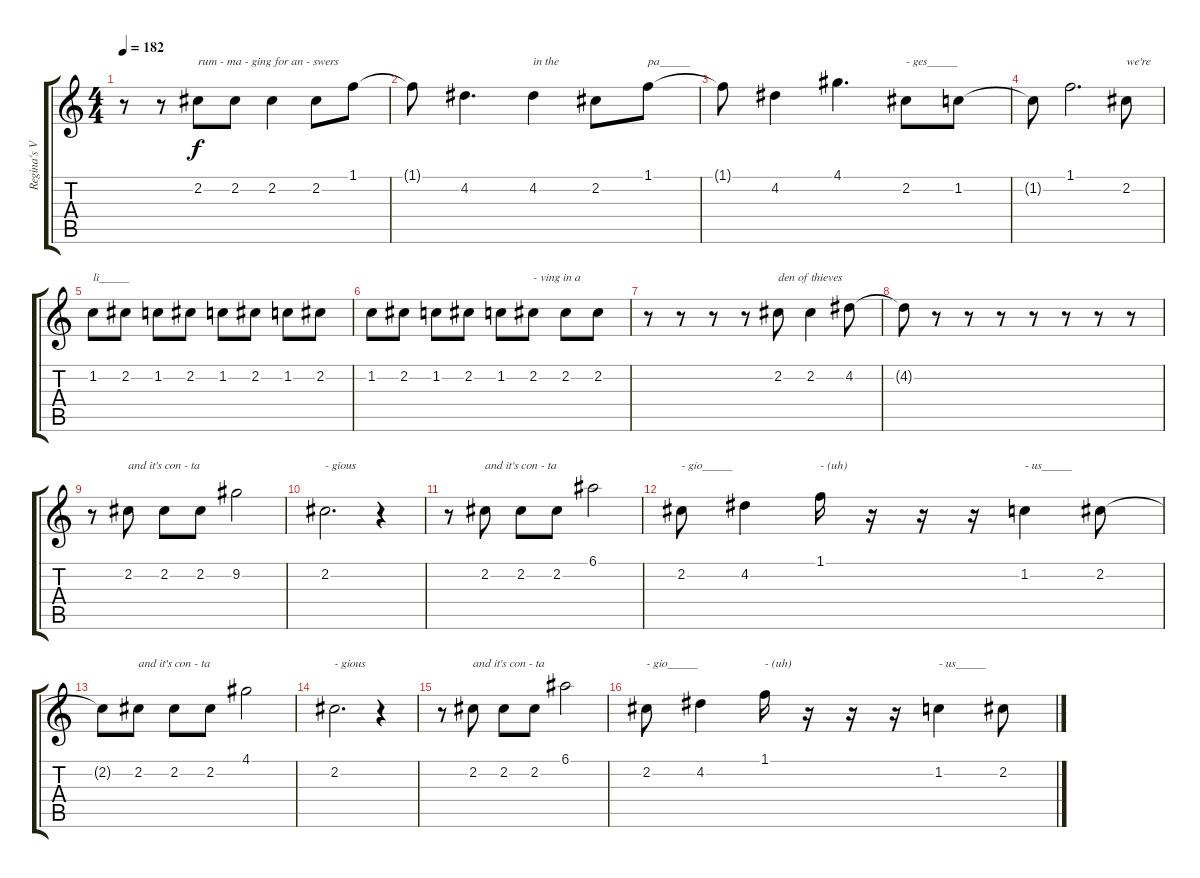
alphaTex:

\track ("Regina's Voicebox" "Regina's V") {instrument distortionguitar}
\staff {score tabs}
\tuning (E4 B3 G3 D3 A2 E2) {hide}
\ts (4 4)
\tempo 182
\clef g2
\ks c
r.8{dy f} r.8 2.2.8{txt "rum - ma - ging for an - swers"} 2.2.8 2.2.4 2.2.8 1.1.8 |
1.1{t}.8 4.2.4{d} 4.2.4{txt "in the"} 2.2.8 1.1.8{txt "pa_____"} |
1.1{t}.8 4.2.4 4.1.4{d} 2.2.8{txt "- ges_____"} 1.2.8 |
1.2{t}.8 1.1.2{d} 2.2.8{txt "we're"} |
1.2.8{txt "li_____"} 2.2.8 1.2.8 2.2.8 1.2.8 2.2.8 1.2.8 2.2.8 |
1.2.8 2.2.8 1.2.8 2.2.8 1.2.8 2.2.8{txt "- ving in a"} 2.2.8 2.2.8 |
r.8 r.8 r.8 r.8 2.2.8{txt "den of thieves"} 2.2.4 4.2.8 |
4.2{t}.8 r.8 r.8 r.8 r.8 r.8 r.8 r.8 |
r.8 2.2.8{txt "and it's con - ta"} 2.2.8 2.2.8 9.2.2 |
2.2.2{d txt "- gious"} r.4 |
r.8 2.2.8{txt "and it's con - ta"} 2.2.8 2.2.8 6.1.2 |
2.2.8{txt "- gio_____"} 4.2.4 1.1.16{txt "- (uh) "} r.16 r.16 r.16 1.2.4{txt "- us_____"} 2.2.8 |
2.2{t}.8 2.2.8{txt "and it's con - ta"} 2.2.8 2.2.8 4.1.2 |
2.2.2{d txt "- gious"} r.4 |
r.8 2.2.8{txt "and it's con - ta"} 2.2.8 2.2.8 6.1.2 |
2.2.8{txt "- gio_____"} 4.2.4 1.1.16{txt "- (uh)"} r.16 r.16 r.16 1.2.4{txt "- us_____"} 2.2.8
